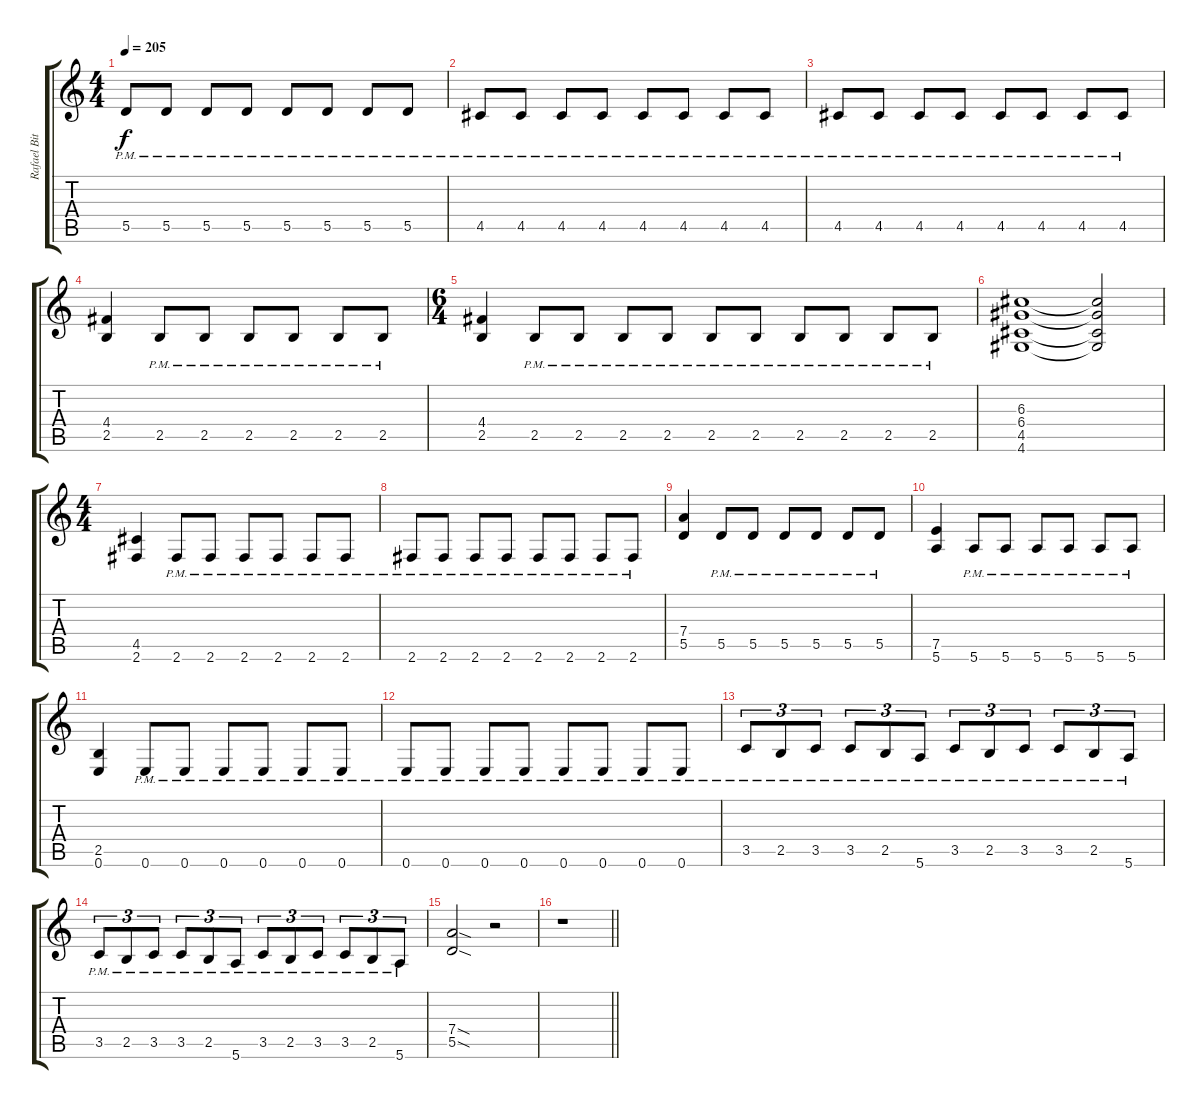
\track ("Rafael Bittencourt" "Rafael Bit") {instrument distortionguitar}
\staff {score tabs}
\tuning (E4 B3 G3 D3 A2 E2) {hide}
\ts (4 4)
\tempo 205
\clef g2
\ks c
5.5{pm}.8{dy f} 5.5{pm}.8 5.5{pm}.8 5.5{pm}.8 5.5{pm}.8 5.5{pm}.8 5.5{pm}.8 5.5{pm}.8 |
4.5{pm}.8 4.5{pm}.8 4.5{pm}.8 4.5{pm}.8 4.5{pm}.8 4.5{pm}.8 4.5{pm}.8 4.5{pm}.8 |
4.5{pm}.8 4.5{pm}.8 4.5{pm}.8 4.5{pm}.8 4.5{pm}.8 4.5{pm}.8 4.5{pm}.8 4.5{pm}.8 |
(4.4 2.5).4 2.5{pm}.8 2.5{pm}.8 2.5{pm}.8 2.5{pm}.8 2.5{pm}.8 2.5{pm}.8 |
\ts (6 4)
(4.4 2.5).4 2.5{pm}.8 2.5{pm}.8 2.5{pm}.8 2.5{pm}.8 2.5{pm}.8 2.5{pm}.8 2.5{pm}.8 2.5{pm}.8 2.5{pm}.8 2.5{pm}.8 |
(6.3 6.4 4.5 4.6).1 (6.3{t} 6.4{t} 4.5{t} 4.6{t}).2 |
\ts (4 4)
(4.5 2.6).4 2.6{pm}.8 2.6{pm}.8 2.6{pm}.8 2.6{pm}.8 2.6{pm}.8 2.6{pm}.8 |
2.6{pm}.8 2.6{pm}.8 2.6{pm}.8 2.6{pm}.8 2.6{pm}.8 2.6{pm}.8 2.6{pm}.8 2.6{pm}.8 |
(7.4 5.5).4 5.5{pm}.8 5.5{pm}.8 5.5{pm}.8 5.5{pm}.8 5.5{pm}.8 5.5{pm}.8 |
(7.5 5.6).4 5.6{pm}.8 5.6{pm}.8 5.6{pm}.8 5.6{pm}.8 5.6{pm}.8 5.6{pm}.8 |
(2.5 0.6).4 0.6{pm}.8 0.6{pm}.8 0.6{pm}.8 0.6{pm}.8 0.6{pm}.8 0.6{pm}.8 |
0.6{pm}.8 0.6{pm}.8 0.6{pm}.8 0.6{pm}.8 0.6{pm}.8 0.6{pm}.8 0.6{pm}.8 0.6{pm}.8 |
3.5{pm}.8{tu (3 2)} 2.5{pm}.8{tu (3 2)} 3.5{pm}.8{tu (3 2)} 3.5{pm}.8{tu (3 2)} 2.5{pm}.8{tu (3 2)} 5.6{pm}.8{tu (3 2)} 3.5{pm}.8{tu (3 2)} 2.5{pm}.8{tu (3 2)} 3.5{pm}.8{tu (3 2)} 3.5{pm}.8{tu (3 2)} 2.5{pm}.8{tu (3 2)} 5.6{pm}.8{tu (3 2)} |
3.5{pm}.8{tu (3 2)} 2.5{pm}.8{tu (3 2)} 3.5{pm}.8{tu (3 2)} 3.5{pm}.8{tu (3 2)} 2.5{pm}.8{tu (3 2)} 5.6{pm}.8{tu (3 2)} 3.5{pm}.8{tu (3 2)} 2.5{pm}.8{tu (3 2)} 3.5{pm}.8{tu (3 2)} 3.5{pm}.8{tu (3 2)} 2.5{pm}.8{tu (3 2)} 5.6{pm}.8{tu (3 2)} |
(7.4{sod} 5.5{sod}).2 r.2 |
\barLineRight lightlight
r.1
